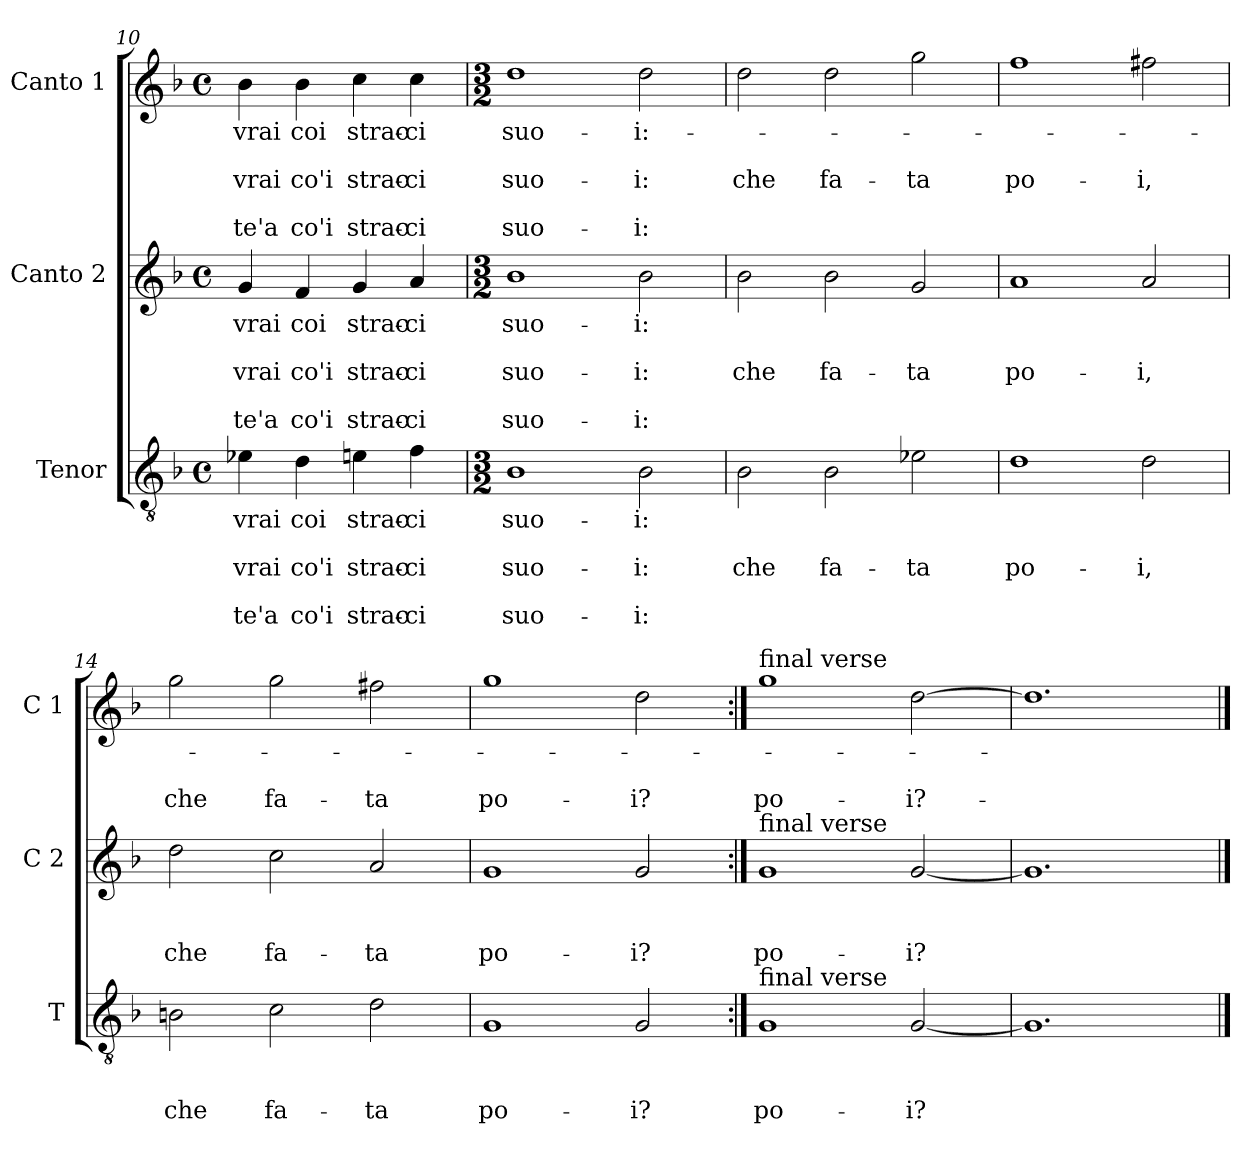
**kern	**text	**text	**text	**text	**text	**kern	**text	**text	**text	**text	**text	**kern	**text	**text	**text	**text	**text
*part3	*part3	*part3	*part3	*part3	*part3	*part2	*part2	*part2	*part2	*part2	*part2	*part1	*part1	*part1	*part1	*part1	*part1
*staff3	*staff3	*staff3	*staff3	*staff3	*staff3	*staff2	*staff2	*staff2	*staff2	*staff2	*staff2	*staff1	*staff1	*staff1	*staff1	*staff1	*staff1
*I"Tenor	*	*	*	*	*	*I"Canto 2	*	*	*	*	*	*I"Canto 1	*	*	*	*	*
*I'T	*	*	*	*	*	*I'C 2	*	*	*	*	*	*I'C 1	*	*	*	*	*
*clefGv2	*	*	*	*	*	*clefG2	*	*	*	*	*	*clefG2	*	*	*	*	*
*k[b-]	*	*	*	*	*	*k[b-]	*	*	*	*	*	*k[b-]	*	*	*	*	*
*F:	*	*	*	*	*	*F:	*	*	*	*	*	*F:	*	*	*	*	*
*M4/4	*	*	*	*	*	*M4/4	*	*	*	*	*	*M4/4	*	*	*	*	*
*met(c)	*	*	*	*	*	*met(c)	*	*	*	*	*	*met(c)	*	*	*	*	*
=10	=10	=10	=10	=10	=10	=10	=10	=10	=10	=10	=10	=10	=10	=10	=10	=10	=10
!	!LO:LY:b	!	!LO:LY:b	!	!LO:LY:b	!	!LO:LY:b	!	!LO:LY:b	!	!LO:LY:b	!	!LO:LY:b	!	!LO:LY:b	!	!LO:LY:b
4e-X\	-vrai	.	-vrai	.	-te'a	4g/	-vrai	.	-vrai	.	-te'a	4b-\	-vrai	.	-vrai	.	-te'a
!	!LO:LY:b	!	!LO:LY:b	!	!LO:LY:b	!	!LO:LY:b	!	!LO:LY:b	!	!LO:LY:b	!	!LO:LY:b	!	!LO:LY:b	!	!LO:LY:b
4d\	coi	.	co'i	.	co'i	4f/	coi	.	co'i	.	co'i	4b-\	coi	.	co'i	.	co'i
!	!LO:LY:b	!	!LO:LY:b	!	!LO:LY:b	!	!LO:LY:b	!	!LO:LY:b	!	!LO:LY:b	!	!LO:LY:b	!	!LO:LY:b	!	!LO:LY:b
4en\	strac-	.	strac-	.	strac-	4g/	strac-	.	strac-	.	strac-	4cc\	strac-	.	strac-	.	strac-
!	!LO:LY:b	!	!LO:LY:b	!	!LO:LY:b	!	!LO:LY:b	!	!LO:LY:b	!	!LO:LY:b	!	!LO:LY:b	!	!LO:LY:b	!	!LO:LY:b
4f\	-ci	.	-ci	.	-ci	4a/	-ci	.	-ci	.	-ci	4cc\	-ci	.	-ci	.	-ci
=11	=11	=11	=11	=11	=11	=11	=11	=11	=11	=11	=11	=11	=11	=11	=11	=11	=11
*M3/2	*	*	*	*	*	*M3/2	*	*	*	*	*	*M3/2	*	*	*	*	*
!	!LO:LY:b	!	!LO:LY:b	!	!LO:LY:b	!	!LO:LY:b	!	!LO:LY:b	!	!LO:LY:b	!	!LO:LY:b	!	!LO:LY:b	!	!LO:LY:b
1B-	suo-	.	suo-	.	suo-	1b-	suo-	.	suo-	.	suo-	1dd	suo-	.	suo-	.	suo-
!	!LO:LY:b	!	!LO:LY:b	!	!LO:LY:b	!	!LO:LY:b	!	!LO:LY:b	!	!LO:LY:b	!	!LO:LY:b	!	!LO:LY:b	!	!LO:LY:b
2B-\	-i:	.	-i:	.	-i:	2b-\	-i:	.	-i:	.	-i:	2dd\	-i:-	.	-i:	.	-i:
=12	=12	=12	=12	=12	=12	=12	=12	=12	=12	=12	=12	=12	=12	=12	=12	=12	=12
!	!	!	!LO:LY:b	!	!	!	!	!	!LO:LY:b	!	!	!	!	!	!LO:LY:b	!	!
2B-\	.	.	che	.	.	2b-\	.	.	che	.	.	2dd\	.	.	che	.	.
!	!	!	!LO:LY:b	!	!	!	!	!	!LO:LY:b	!	!	!	!	!	!LO:LY:b	!	!
2B-\	.	.	fa-	.	.	2b-\	.	.	fa-	.	.	2dd\	.	.	fa-	.	.
!	!	!	!LO:LY:b	!	!	!	!	!	!LO:LY:b	!	!	!	!	!	!LO:LY:b	!	!
2e-X\	.	.	-ta	.	.	2g/	.	.	-ta	.	.	2gg\	.	.	-ta	.	.
!!LO:LB:g=z
=13	=13	=13	=13	=13	=13	=13	=13	=13	=13	=13	=13	=13	=13	=13	=13	=13	=13
!	!	!	!LO:LY:b	!	!	!	!	!	!LO:LY:b	!	!	!	!	!	!LO:LY:b	!	!
1d	.	.	po-	.	.	1a	.	.	po-	.	.	1ff	.	.	po-	.	.
!	!	!	!LO:LY:b	!	!	!	!	!	!LO:LY:b	!	!	!	!	!	!LO:LY:b	!	!
2d\	.	.	-i,	.	.	2a/	.	.	-i,	.	.	2ff#X\	.	.	-i,	.	.
=14	=14	=14	=14	=14	=14	=14	=14	=14	=14	=14	=14	=14	=14	=14	=14	=14	=14
!	!	!	!LO:LY:b	!	!	!	!	!	!LO:LY:b	!	!	!	!	!	!LO:LY:b	!	!
2Bn\	.	.	che	.	.	2dd\	.	.	che	.	.	2gg\	.	.	che	.	.
!	!	!	!LO:LY:b	!	!	!	!	!	!LO:LY:b	!	!	!	!	!	!LO:LY:b	!	!
2c\	.	.	fa-	.	.	2cc\	.	.	fa-	.	.	2gg\	.	.	fa-	.	.
!	!	!	!LO:LY:b	!	!	!	!	!	!LO:LY:b	!	!	!	!	!	!LO:LY:b	!	!
2d\	.	.	-ta	.	.	2a/	.	.	-ta	.	.	2ff#X\	.	.	-ta	.	.
=15	=15	=15	=15	=15	=15	=15	=15	=15	=15	=15	=15	=15	=15	=15	=15	=15	=15
!	!	!	!LO:LY:b	!	!	!	!	!	!LO:LY:b	!	!	!	!	!	!LO:LY:b	!	!
1G	.	.	po-	.	.	1g	.	.	po-	.	.	1gg	.	.	po-	.	.
!	!	!	!LO:LY:b	!	!	!	!	!	!LO:LY:b	!	!	!	!	!	!LO:LY:b	!	!
2G/	.	.	-i?	.	.	2g/	.	.	-i?	.	.	2dd\	.	.	-i?	.	.
=16:|!	=16:|!	=16:|!	=16:|!	=16:|!	=16:|!	=16:|!	=16:|!	=16:|!	=16:|!	=16:|!	=16:|!	=16:|!	=16:|!	=16:|!	=16:|!	=16:|!	=16:|!
!	!	!	!	!	!	!	!	!	!	!	!	!LO:TX:a:t=final verse	!	!	!	!	!
!	!	!	!	!	!	!LO:TX:a:t=final verse	!	!	!	!	!	!	!	!	!	!	!
!LO:TX:a:t=final verse	!	!	!	!	!	!	!	!	!	!	!	!	!	!	!	!	!
!	!	!	!LO:LY:b	!	!	!	!	!	!LO:LY:b	!	!	!	!	!	!LO:LY:b	!	!
1G	.	.	po-	.	.	1g	.	.	po-	.	.	1gg	.	.	po-	.	.
!	!	!	!LO:LY:b	!	!	!	!	!	!LO:LY:b	!	!	!	!	!	!LO:LY:b	!	!
[2G/	.	.	-i?	.	.	[2g/	.	.	-i?	.	.	[2dd\	.	.	-i?-	.	.
=17	=17	=17	=17	=17	=17	=17	=17	=17	=17	=17	=17	=17	=17	=17	=17	=17	=17
1.G]	.	.	.	.	.	1.g]	.	.	.	.	.	1.dd]	.	.	.	.	.
==	==	==	==	==	==	==	==	==	==	==	==	==	==	==	==	==	==
*-	*-	*-	*-	*-	*-	*-	*-	*-	*-	*-	*-	*-	*-	*-	*-	*-	*-
